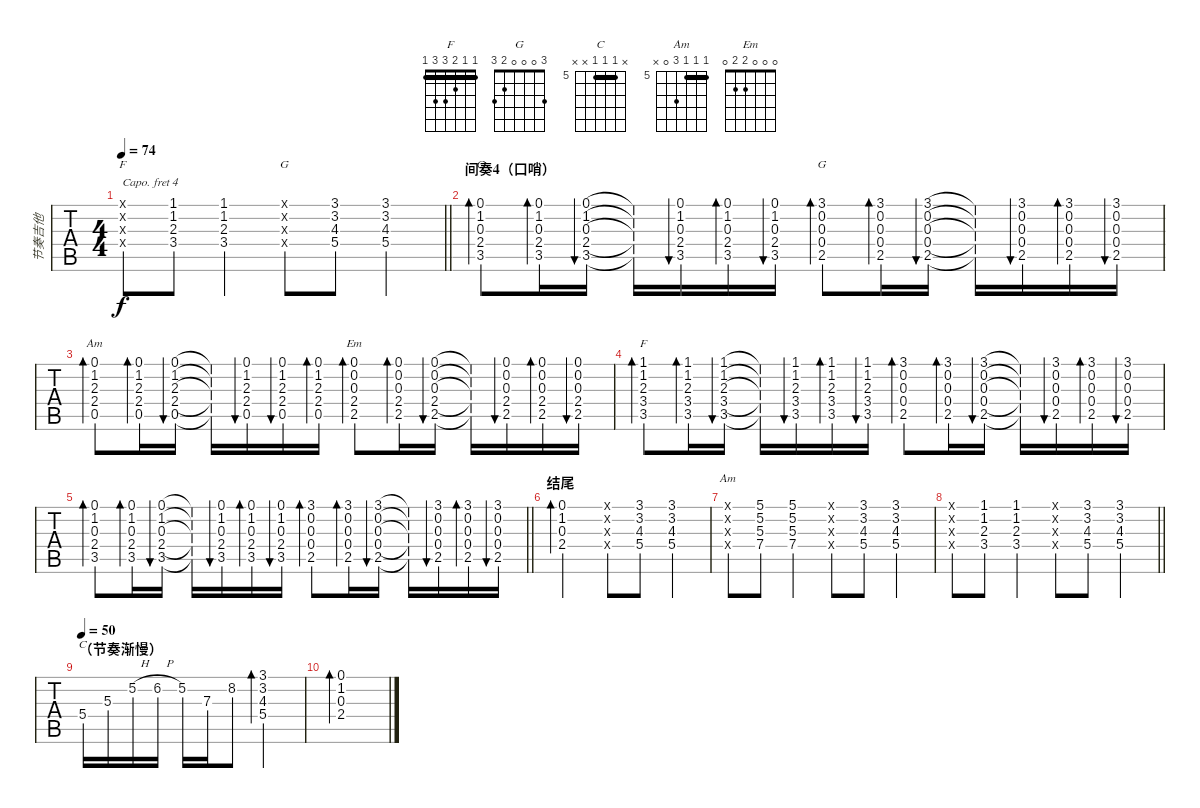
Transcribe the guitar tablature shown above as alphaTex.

\track ("节奏吉他" "节奏吉他") {instrument electricguitarmuted}
\staff {tabs}
\capo 4
\tuning (E4 B3 G3 D3 A2 E2) {hide}
\chord ("F" 1 1 2 3 x x) {barre 1}
\chord ("G" 3 3 4 5 x x) {barre 3}
\chord ("C" 0 1 0 2 3 x)
\chord ("G" 3 0 0 0 2 3)
\chord ("Am" 0 1 2 2 0 x)
\chord ("Em" 0 0 0 2 2 0)
\chord ("F" 1 1 2 3 3 1) {barre 1}
\chord ("Am" 5 5 5 7 0 x) {firstfret 5 barre 5}
\chord ("C" x 5 5 5 x x) {firstfret 5 barre 5}
\ts (4 4)
\tempo 74
\clef g2
\barLineRight lightlight
\ks c
(0.1{x} 0.2{x} 0.3{x} 0.4{x}).8{ch "F" dy f} (1.1 1.2 2.3 3.4).8 (1.1 1.2 2.3 3.4).4 (0.1{x} 0.2{x} 0.3{x} 0.4{x}).8{ch "G"} (3.1 3.2 4.3 5.4).8 (3.1 3.2 4.3 5.4).4 |
\section ("" "间奏4（口哨）")
(0.1 1.2 0.3 2.4 3.5).8{bd 60 ch "C"} (0.1 1.2 0.3 2.4 3.5).16{bd 60} (0.1 1.2 0.3 2.4 3.5).16{bu 60} (0.1{t} 1.2{t} 0.3{t} 2.4{t} 3.5{t}).16 (0.1 1.2 0.3 2.4 3.5).16{bu 60} (0.1 1.2 0.3 2.4 3.5).16{bd 60} (0.1 1.2 0.3 2.4 3.5).16{bu 60} (3.1 0.2 0.3 0.4 2.5).8{bd 60 ch "G"} (3.1 0.2 0.3 0.4 2.5).16{bd 60} (3.1 0.2 0.3 0.4 2.5).16{bu 60} (3.1{t} 0.2{t} 0.3{t} 0.4{t} 2.5{t}).16 (3.1 0.2 0.3 0.4 2.5).16{bu 60} (3.1 0.2 0.3 0.4 2.5).16{bd 60} (3.1 0.2 0.3 0.4 2.5).16{bu 60} |
(0.1 1.2 2.3 2.4 0.5).8{bd 60 ch "Am"} (0.1 1.2 2.3 2.4 0.5).16{bd 60} (0.1 1.2 2.3 2.4 0.5).16{bu 60} (0.1{t} 1.2{t} 2.3{t} 2.4{t} 0.5{t}).16 (0.1 1.2 2.3 2.4 0.5).16{bu 60} (0.1 1.2 2.3 2.4 0.5).16{bu 60} (0.1 1.2 2.3 2.4 0.5).16{bd 60} (0.1 0.2 0.3 2.4 2.5).8{bd 60 ch "Em"} (0.1 0.2 0.3 2.4 2.5).16{bd 60} (0.1 0.2 0.3 2.4 2.5).16{bu 60} (0.1{t} 0.2{t} 0.3{t} 2.4{t} 2.5{t}).16 (0.1 0.2 0.3 2.4 2.5).16{bu 60} (0.1 0.2 0.3 2.4 2.5).16{bd 60} (0.1 0.2 0.3 2.4 2.5).16{bu 60} |
(1.1 1.2 2.3 3.4 3.5).8{bd 60 ch "F"} (1.1 1.2 2.3 3.4 3.5).16{bd 60} (1.1 1.2 2.3 3.4 3.5).16{bu 60} (1.1{t} 1.2{t} 2.3{t} 3.4{t} 3.5{t}).16 (1.1 1.2 2.3 3.4 3.5).16{bu 60} (1.1 1.2 2.3 3.4 3.5).16{bd 60} (1.1 1.2 2.3 3.4 3.5).16{bu 60} (3.1 0.2 0.3 0.4 2.5).8{bd 60} (3.1 0.2 0.3 0.4 2.5).16{bd 60} (3.1 0.2 0.3 0.4 2.5).16{bu 60} (3.1{t} 0.2{t} 0.3{t} 0.4{t} 2.5{t}).16 (3.1 0.2 0.3 0.4 2.5).16{bu 60} (3.1 0.2 0.3 0.4 2.5).16{bd 60} (3.1 0.2 0.3 0.4 2.5).16{bu 60} |
\barLineRight lightlight
(0.1 1.2 0.3 2.4 3.5).8{bd 60} (0.1 1.2 0.3 2.4 3.5).16{bd 60} (0.1 1.2 0.3 2.4 3.5).16{bu 60} (0.1{t} 1.2{t} 0.3{t} 2.4{t} 3.5{t}).16 (0.1 1.2 0.3 2.4 3.5).16{bu 60} (0.1 1.2 0.3 2.4 3.5).16{bd 60} (0.1 1.2 0.3 2.4 3.5).16{bu 60} (3.1 0.2 0.3 0.4 2.5).8{bd 60} (3.1 0.2 0.3 0.4 2.5).16{bd 60} (3.1 0.2 0.3 0.4 2.5).16{bu 60} (3.1{t} 0.2{t} 0.3{t} 0.4{t} 2.5{t}).16 (3.1 0.2 0.3 0.4 2.5).16{bu 60} (3.1 0.2 0.3 0.4 2.5).16{bd 60} (3.1 0.2 0.3 0.4 2.5).16{bu 60} |
\section ("" "结尾")
(0.1 1.2 0.3 2.4).2{bd 120} (0.1{x} 0.2{x} 0.3{x} 0.4{x}).8 (3.1 3.2 4.3 5.4).8 (3.1 3.2 4.3 5.4).4 |
(0.1{x} 0.2{x} 0.3{x} 0.4{x}).8{ch "Am"} (5.1 5.2 5.3 7.4).8 (5.1 5.2 5.3 7.4).4 (0.1{x} 0.2{x} 0.3{x} 0.4{x}).8 (3.1 3.2 4.3 5.4).8 (3.1 3.2 4.3 5.4).4 |
\barLineRight lightlight
(0.1{x} 0.2{x} 0.3{x} 0.4{x}).8 (1.1 1.2 2.3 3.4).8 (1.1 1.2 2.3 3.4).4 (0.1{x} 0.2{x} 0.3{x} 0.4{x}).8 (3.1 3.2 4.3 5.4).8 (3.1 3.2 4.3 5.4).4 |
\section ("" "（节奏渐慢）")
\tempo 50
5.4.16{ch "C"} 5.3.16 5.2{h}.16 6.2{h}.16 5.2.16 7.3.16 8.2.8 (3.1 3.2 4.3 5.4).2{bd 60} |
(0.1 1.2 0.3 2.4).1{bd 120}
